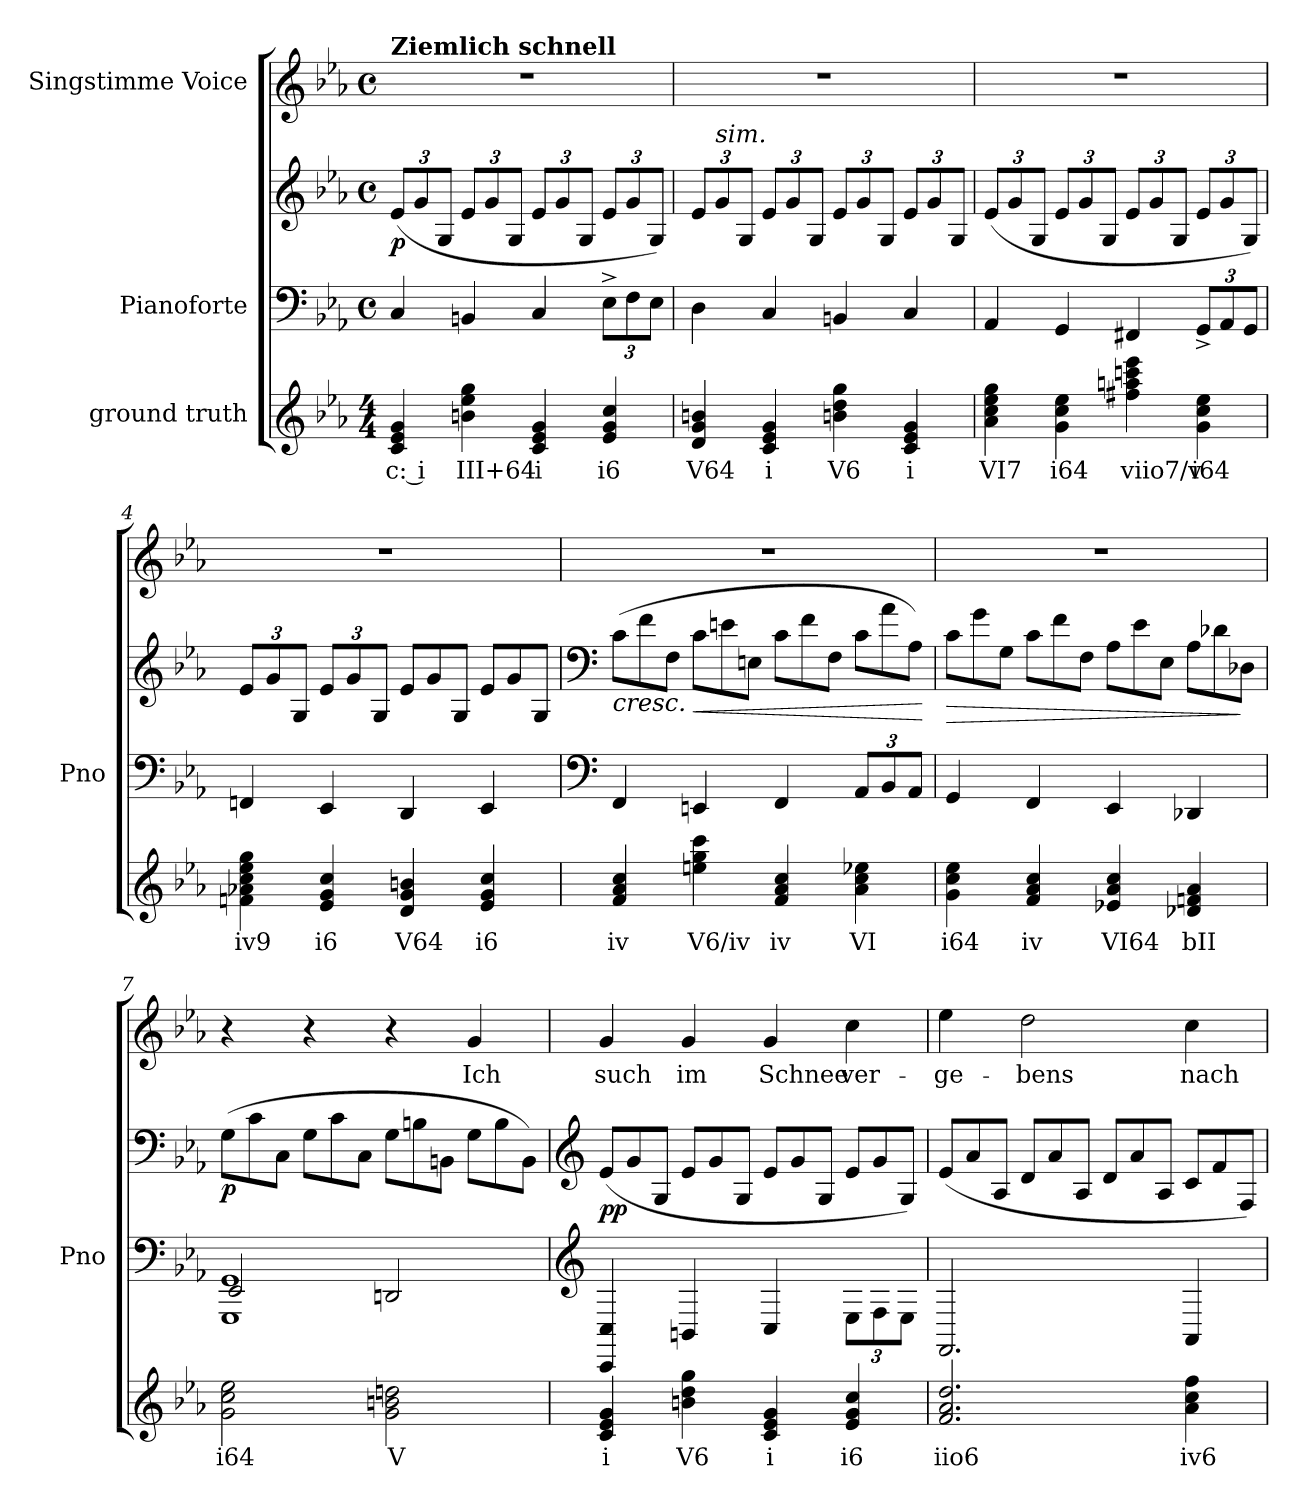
**kern	**text	**kern	**kern	**dynam	**kern	**text
*part3	*part3	*part2	*part2	*part2	*part1	*part1
*staff4	*staff4	*staff3	*staff2	*staff2/3	*staff1	*staff1
*I"ground truth	*	*I"Pianoforte	*	*	*I"Singstimme Voice	*
*	*	*I'Pno	*	*	*	*
*	*	*clefF4	*clefG2	*	*clefG2	*
*k[b-e-a-]	*	*k[b-e-a-]	*k[b-e-a-]	*	*k[b-e-a-]	*
*M4/4	*	*M4/4	*M4/4	*	*M4/4	*
*	*	*met(c)	*met(c)	*	*met(c)	*
=1	=1	=1	=1	=1	=1	=1
*	*	*	*Xbrackettup	*	*	*
!	!	!	!	!	!LO:TX:a:B:t=Ziemlich schnell	!
!	!	!	!	!LO:DY:b	!	!
4c 4e- 4g	c: i	(<4C/	(<12e-/L	p	1r	.
.	.	.	12g/	.	.	.
.	.	.	12G/J	.	.	.
4bn 4ee- 4gg	III+64	4BBn/	12e-/L	.	.	.
.	.	.	12g/	.	.	.
.	.	.	12G/J	.	.	.
4c 4e- 4g	i	4C/	12e-/L	.	.	.
.	.	.	12g/	.	.	.
.	.	.	12G/J	.	.	.
*	*	*Xbrackettup	*	*	*	*
4e- 4g 4cc	i6	12E-^\L	12e-/L	.	.	.
.	.	12F\	12g/	.	.	.
.	.	12E-\J	12G/J)	.	.	.
=2	=2	=2	=2	=2	=2	=2
4d 4g 4bn	V64	4D\	12e-/L	.	1r	.
!	!	!	!LO:TX:a:i:t=sim.	!	!	!
.	.	.	12g/	.	.	.
.	.	.	12G/J	.	.	.
4c 4e- 4g	i	4C/	12e-/L	.	.	.
.	.	.	12g/	.	.	.
.	.	.	12G/J	.	.	.
4bn 4dd 4gg	V6	4BBn/	12e-/L	.	.	.
.	.	.	12g/	.	.	.
.	.	.	12G/J	.	.	.
4c 4e- 4g	i	4C/	12e-/L	.	.	.
.	.	.	12g/	.	.	.
.	.	.	12G/J)	.	.	.
=3	=3	=3	=3	=3	=3	=3
4a- 4cc 4ee- 4gg	VI7	(<4AA-/	(<12e-/L	.	1r	.
.	.	.	12g/	.	.	.
.	.	.	12G/J	.	.	.
4g 4cc 4ee-	i64	4GG/	12e-/L	.	.	.
.	.	.	12g/	.	.	.
.	.	.	12G/J	.	.	.
4ff#X 4aan 4cccn 4eee-	viio7/v	4FF#X/	12e-/L	.	.	.
.	.	.	12g/	.	.	.
.	.	.	12G/J	.	.	.
4g 4cc 4ee-	i64	12GG^/L	12e-/L	.	.	.
.	.	12AA-/	12g/	.	.	.
.	.	12GG/J	12G/J)	.	.	.
=4	=4	=4	=4	=4	=4	=4
4fn 4a-X 4cc 4ee- 4gg	iv9	4FFn/	12e-/L	.	1r	.
.	.	.	12g/	.	.	.
.	.	.	12G/J	.	.	.
4e- 4g 4cc	i6	4EE-/	12e-/L	.	.	.
.	.	.	12g/	.	.	.
.	.	.	12G/J	.	.	.
*	*	*	*Xtuplet	*	*	*
4d 4g 4bn	V64	4DD/	12e-/L	.	.	.
.	.	.	12g/	.	.	.
.	.	.	12G/J	.	.	.
4e- 4g 4cc	i6	4EE-/	12e-/L	.	.	.
.	.	.	12g/	.	.	.
.	.	.	12G/J)	.	.	.
=5	=5	=5	=5	=5	=5	=5
*	*	*clefF4	*clefF4	*	*	*
!	!	!	!LO:TX:b:i:t=cresc.	!	!	!
4f 4a- 4cc	iv	(>4FF/	(>12c\L	.	1r	.
.	.	.	12f\	.	.	.
.	.	.	12F\J	.	.	.
!	!	!	!	!LO:HP:b	!	!
4een 4gg 4ccc	V6/iv	4EEn/	12c\L	<	.	.
.	.	.	12en\	.	.	.
.	.	.	12En\J	.	.	.
4f 4a- 4cc	iv	4FF/	12c\L	.	.	.
.	.	.	12f\	.	.	.
.	.	.	12F\J	.	.	.
4a- 4cc 4ee-X	VI	12AA-/L	12c\L	.	.	.
.	.	12BB-/	12a-\	.	.	.
.	.	12AA-/J	12A-\J)	.	.	.
.	.	.	.	[	.	.
=6	=6	=6	=6	=6	=6	=6
!	!	!	!	!LO:HP:b	!	!
4g 4cc 4ee-	i64	4GG/	12c\L	>	1r	.
.	.	.	12g\	.	.	.
.	.	.	12G\J	.	.	.
4f 4a- 4cc	iv	4FF/	12c\L	.	.	.
.	.	.	12f\	.	.	.
.	.	.	12F\J	.	.	.
4e-X 4a- 4cc	VI64	4EE-/	12A-\L	.	.	.
.	.	.	12e-\	.	.	.
.	.	.	12E-\J	.	.	.
4d-X 4fn 4a-	bII	4DD-X/	12A-\L	.	.	.
.	.	.	12d-X\	.	.	.
.	.	.	12D-X\J)	]	.	.
=7	=7	=7	=7	=7	=7	=7
*	*	*^	*	*	*	*
!	!	!	!	!	!LO:DY:b	!	!
2g 2cc 2ee-	i64	1GGG 1GG	2EE-/	(>12G\L	p	4r	.
.	.	.	.	12c\	.	.	.
.	.	.	.	12C\J	.	.	.
.	.	.	.	12G\L	.	4r	.
.	.	.	.	12c\	.	.	.
.	.	.	.	12C\J	.	.	.
2g 2bn 2ddn	V	.	2DDn/	12G\L	.	4r	.
.	.	.	.	12Bn\	.	.	.
.	.	.	.	12BBn\J	.	.	.
!	!	!	!	!	!	!	!LO:LY:b
.	.	.	.	12G\L	.	4g/	Ich
.	.	.	.	12B\	.	.	.
.	.	.	.	12BB\J)	.	.	.
*	*	*v	*v	*	*	*	*
=8	=8	=8	=8	=8	=8	=8
*	*	*clefG2	*clefG2	*	*	*
!	!	!	!	!LO:DY:b	!	!LO:LY:b
4c 4e- 4g	i	4CC/ 4C/	(<12e-/L	pp	4g/	such
.	.	.	12g/	.	.	.
.	.	.	12G/J	.	.	.
!	!	!	!	!	!	!LO:LY:b
4bn 4dd 4gg	V6	4BBn/	12e-/L	.	4g/	im
.	.	.	12g/	.	.	.
.	.	.	12G/J	.	.	.
!	!	!	!	!	!	!LO:LY:b
4c 4e- 4g	i	4C/	12e-/L	.	4g/	Schnee
.	.	.	12g/	.	.	.
.	.	.	12G/J	.	.	.
!	!	!	!	!	!	!LO:LY:b
4e- 4g 4cc	i6	12E-\L	12e-/L	.	4cc\	ver-
.	.	12F\	12g/	.	.	.
.	.	12E-\J	12G/J)	.	.	.
=9	=9	=9	=9	=9	=9	=9
!	!	!	!	!	!	!LO:LY:b
2.f 2.a- 2.dd	iio6	2.FF/	(<12e-/L	.	4ee-\	-ge-
.	.	.	12a-/	.	.	.
.	.	.	12A-/J	.	.	.
!	!	!	!	!	!	!LO:LY:b
.	.	.	12d/L	.	2dd\	-bens
.	.	.	12a-/	.	.	.
.	.	.	12A-/J	.	.	.
.	.	.	12d/L	.	.	.
.	.	.	12a-/	.	.	.
.	.	.	12A-/J	.	.	.
!	!	!	!	!	!	!LO:LY:b
4a- 4cc 4ff	iv6	4AA-/	12c/L	.	4cc\	nach
.	.	.	12f/	.	.	.
.	.	.	12F/J)	.	.	.
=	=	=	=	=	=	=
*-	*-	*-	*-	*-	*-	*-
